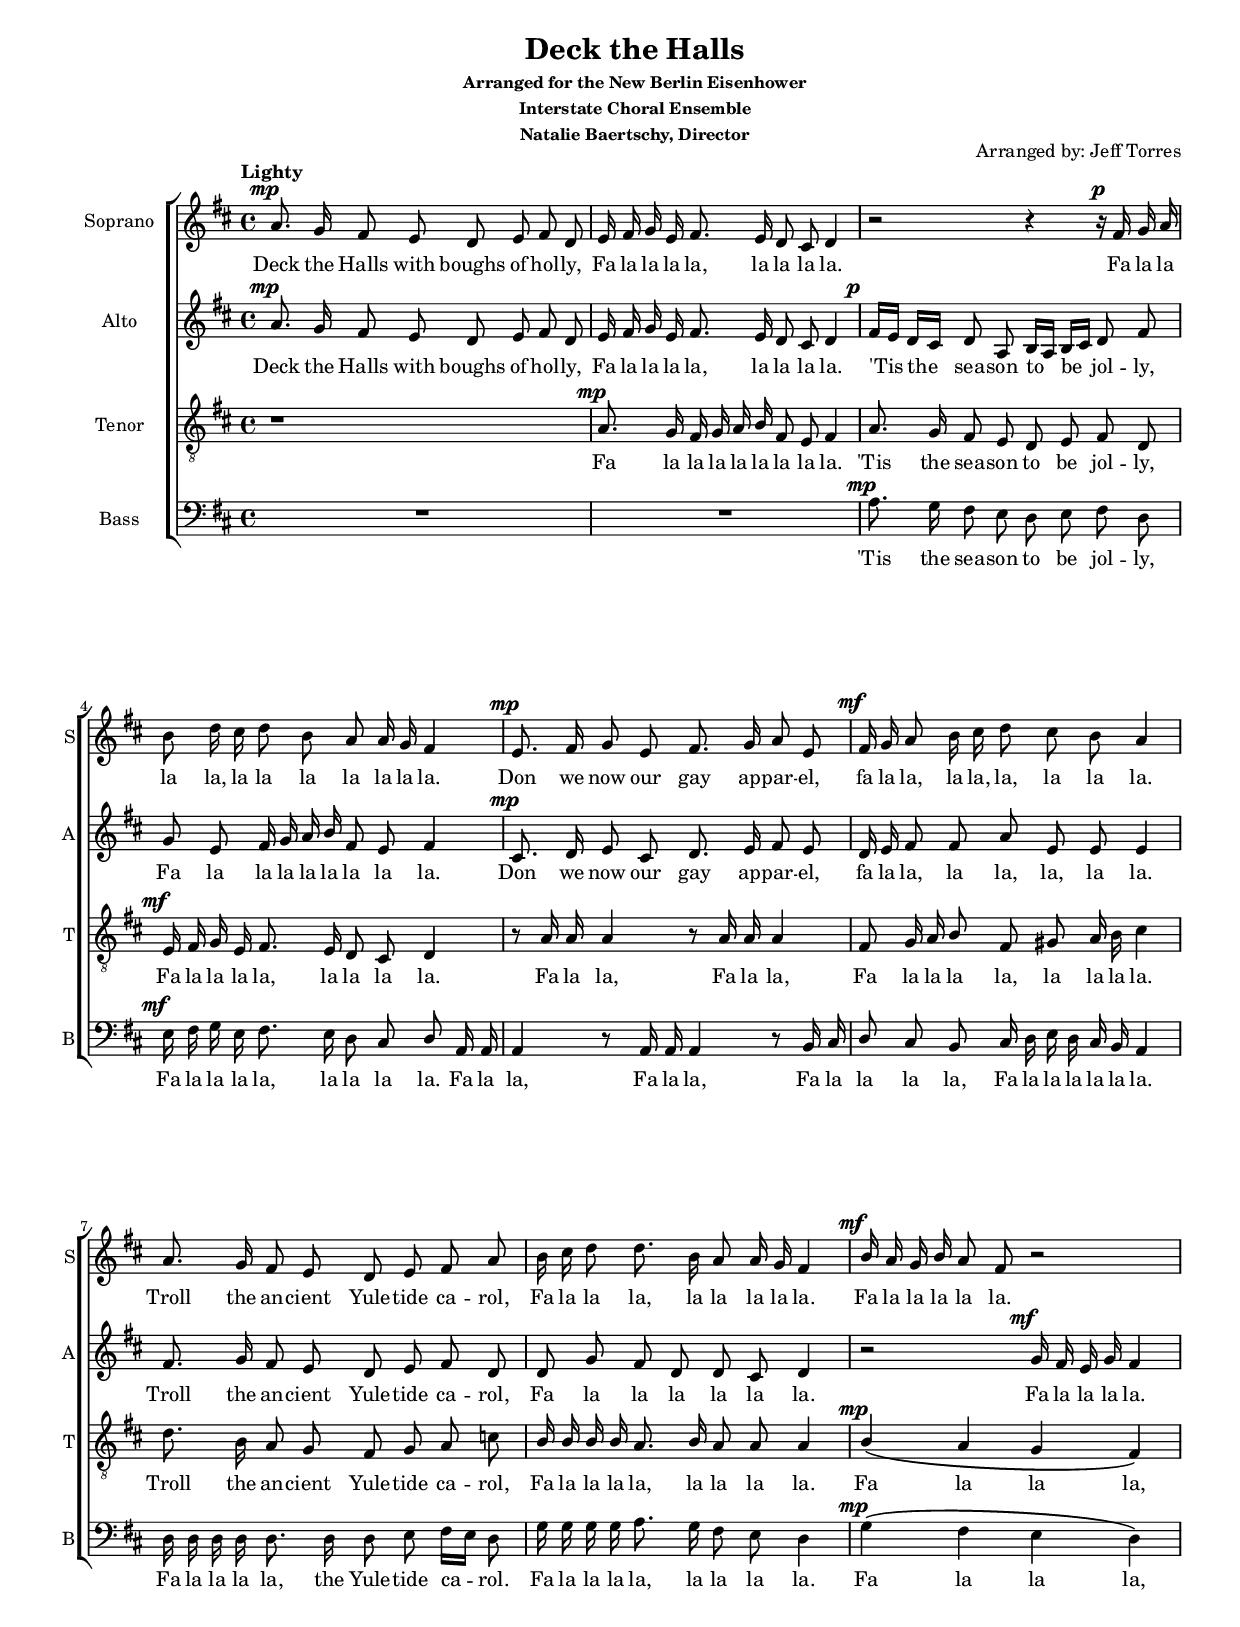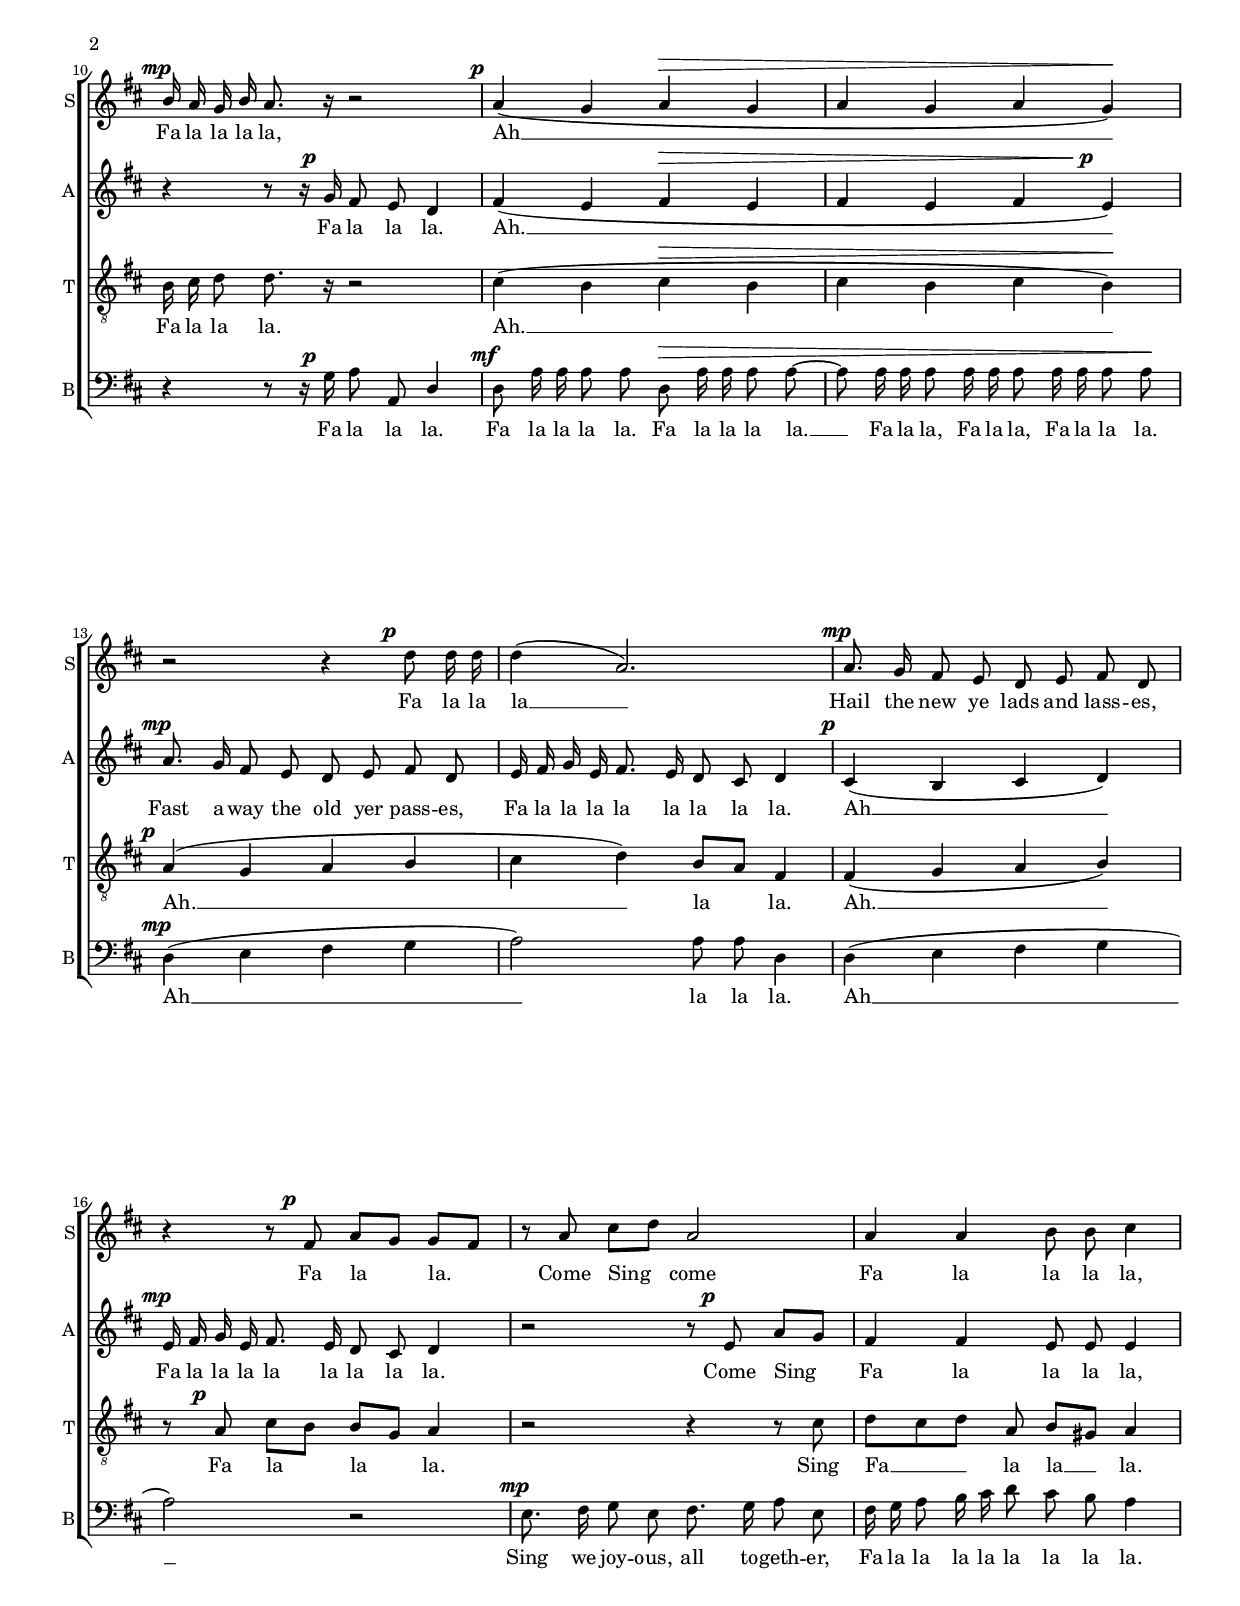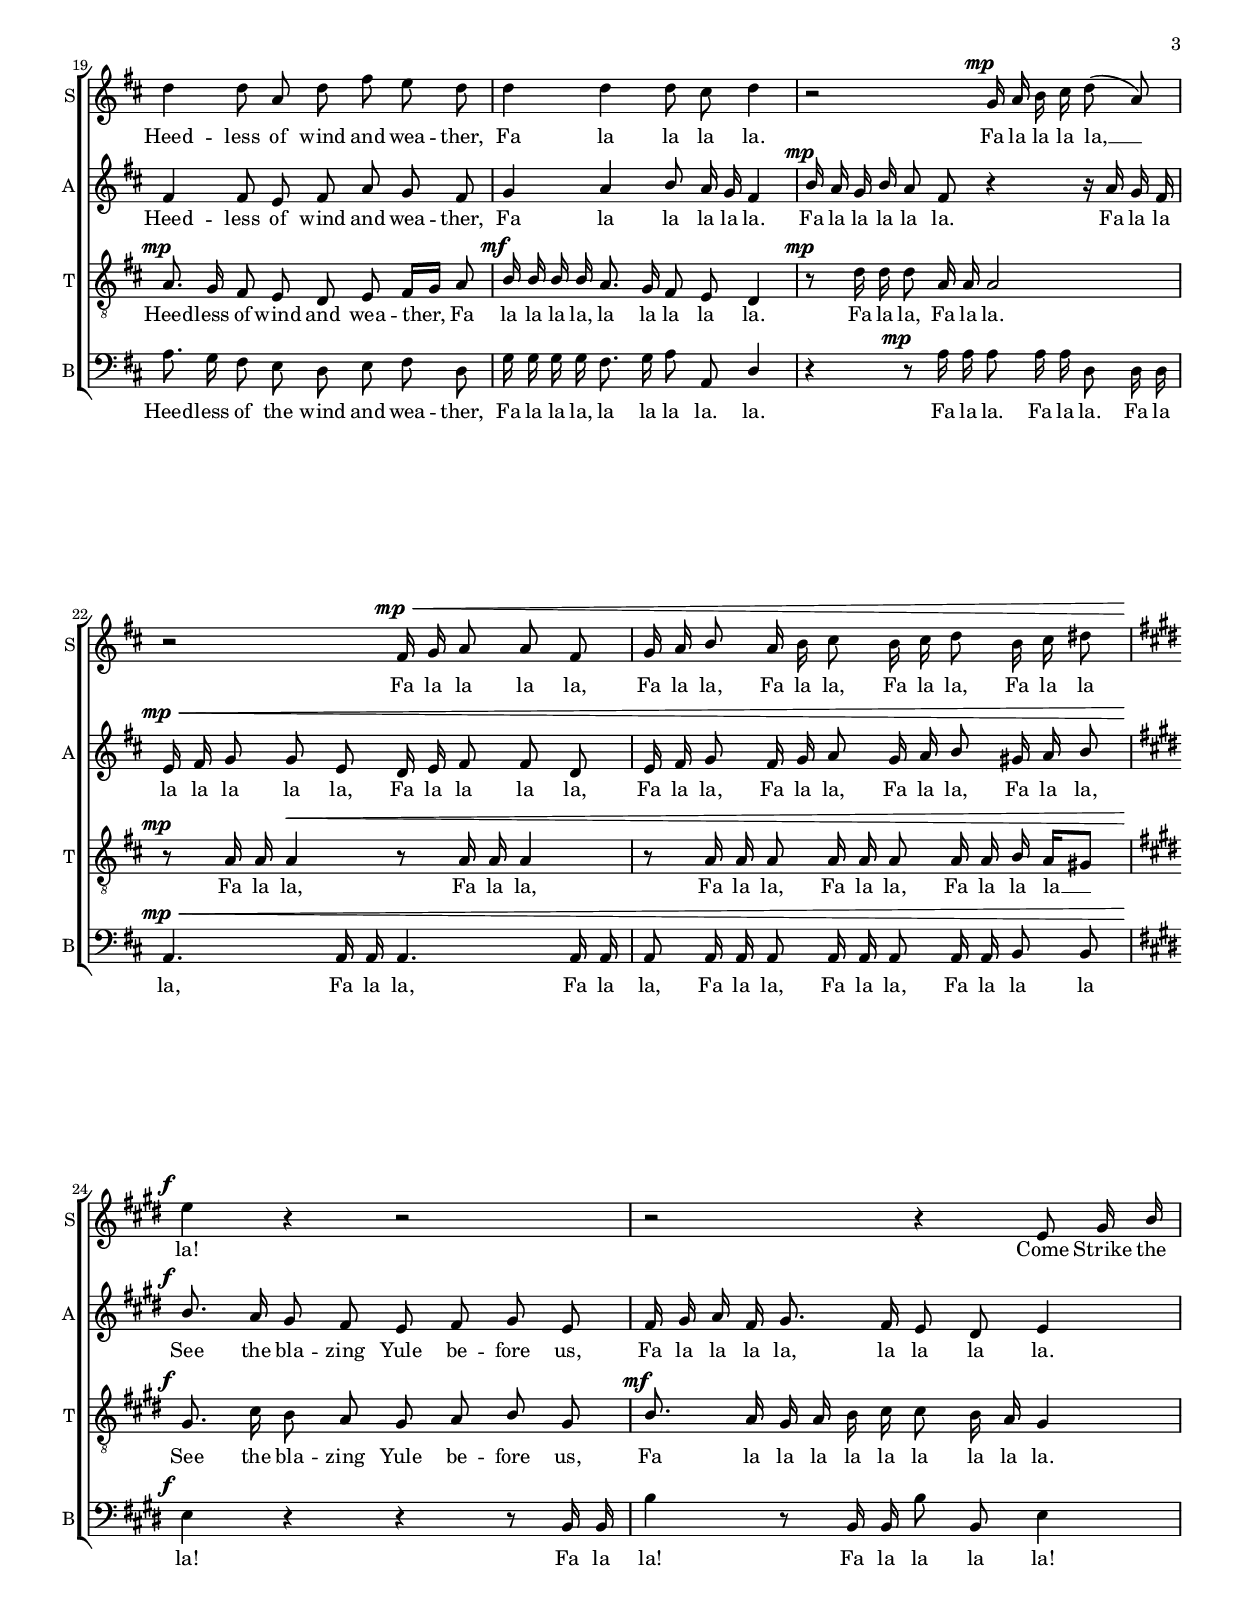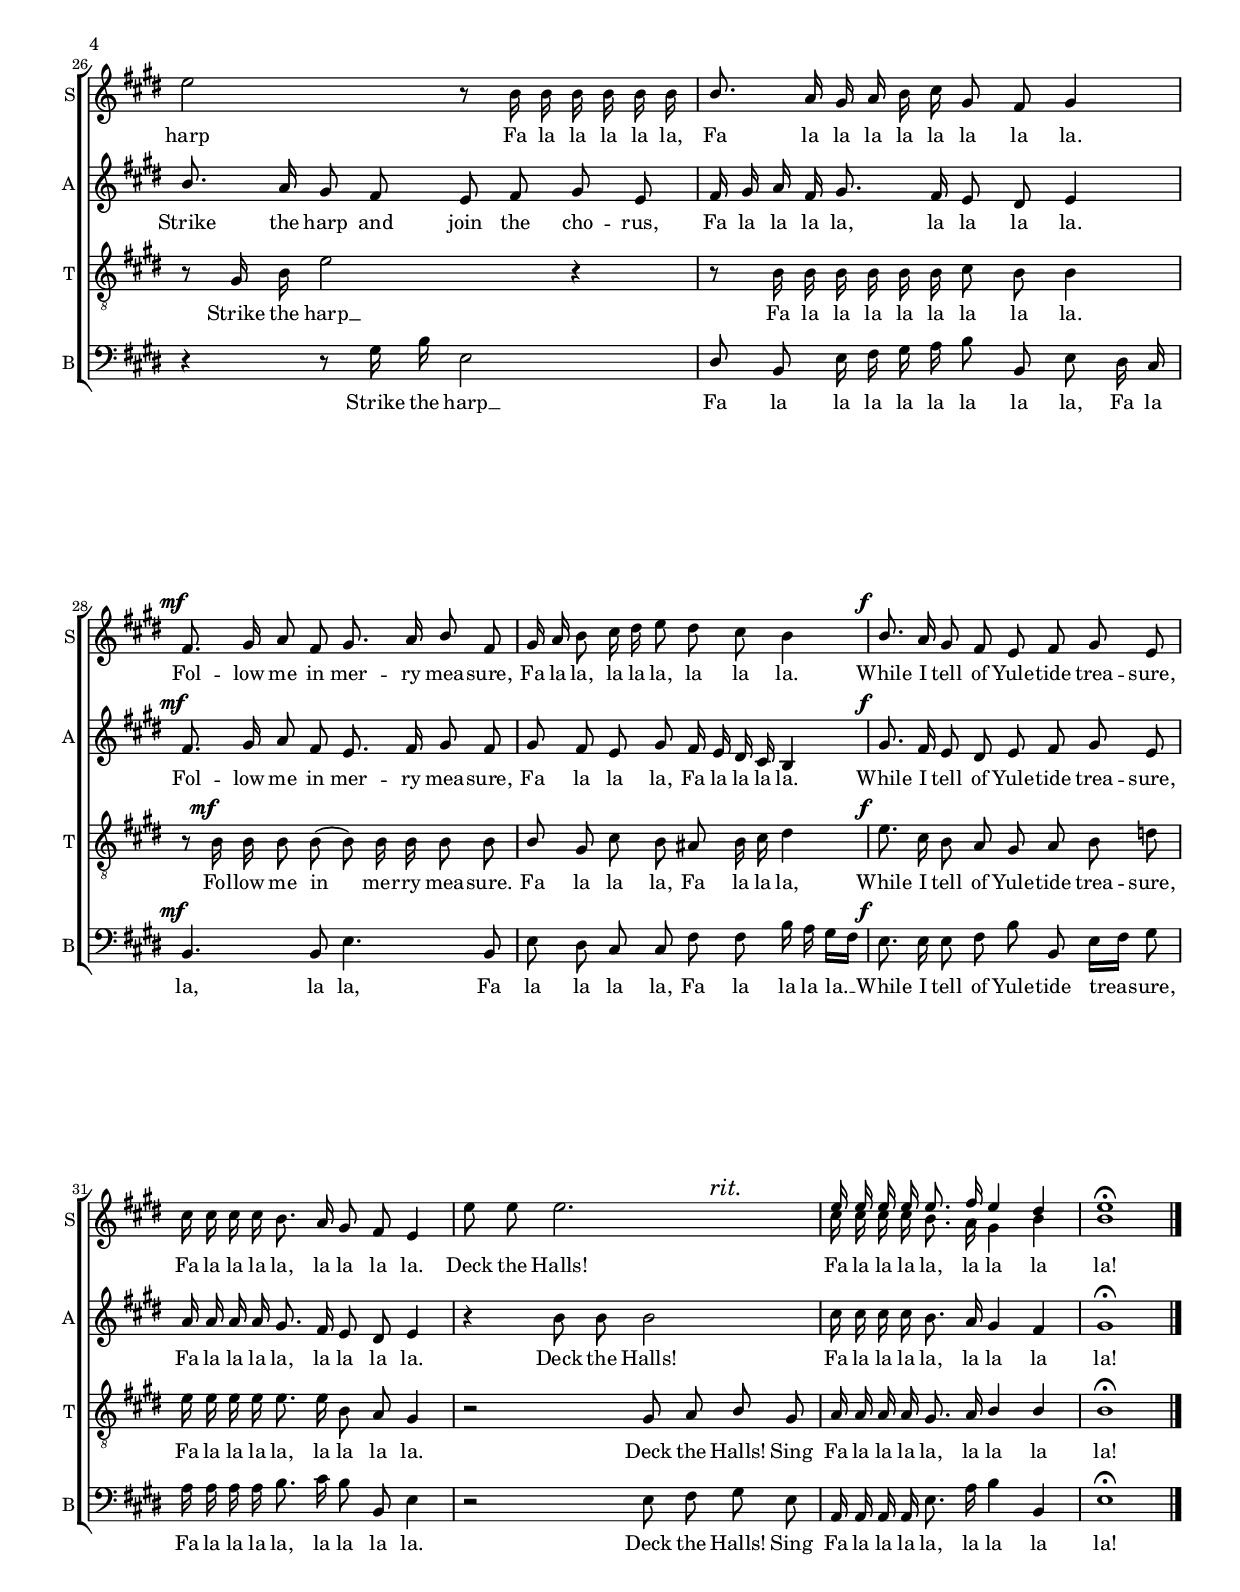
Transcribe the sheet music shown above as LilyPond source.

\version "2.16.2"

% закомментируйте строку ниже, чтобы получался pdf с навигацией
#(ly:set-option 'point-and-click #f)
#(ly:set-option 'midi-extension "mid")
#(ly:set-option 'embed-source-code #t) % внедряем исходник как аттач к pdf
#(set-default-paper-size "a4")

% move dynamics a bit left (to be not up/under the note, but before)
placeDynamicsLeft = { \override DynamicText.X-offset = #-2.5 }

keyTime = { \key d \major \time 4/4 \placeDynamicsLeft }

soprano = \relative a'  { 
  \clef "treble"
  \dynamicUp
  \autoBeamOff
  a8.\mp g16 fis8 e d e fis d | e16 fis g e fis8. e16 d8 cis d4| r2 r4 r16 fis\p g a |
  b8 d16 cis d8 b a a16 g fis4 | e8.\mp fis16 g8 e fis8. g16 a8 e | fis16\mf g a8 b16 cis d8 cis b a4 |
  a8. g16 fis8 e d e fis a | b16 cis d8 d8. b16 a8 a16 g fis4 | b16\mf a g b a8 fis r2 |
  
  b16\mp a g b a8. r16 r2 | a4\p( g a\> g | a g a g\!) |
  r2 r4 d'8\p d16 d d4( a2.) | a8.\mp g16 fis8 e d e fis d |
  r4 r8 fis8\p a[ g] g[ fis] | r8 a cis[ d] a2 | a4 a b8 b cis4 |
  
  d4 d8 a d fis e d | d4 d d8 cis d4 | r2 g,16\mp a b cis d8( a) |
  r2 fis16\mp\< g a8 a fis | g16 a b8 a16 b cis8 b16 cis d8 b16 cis dis8 |
  \key e \major e4\f r r2 | r r4 e,8 gis16 b |
  
  e2 r8 b16 b b b b b | b8. a16 gis a b cis gis8 fis gis4 |
  fis8.\mf gis16 a8 fis gis8. a16 b8 fis | gis16 a b8 cis16 dis e8 dis cis b4 | b8.\f a16 gis8 fis e fis gis e |
  cis'16 cis cis cis b8. a16 gis8 fis e4 | e'8 e << e2. { s4 s4 \mark \markup { \italic "rit." } s4} >> | 
  %<cis e>16 <cis e> <cis e> <cis e> <b e>8. <a fis'>16 <gis e'>4 <b dis>| <b e>1\fermata
  %<< { e16 e e e e8. fis16 e4 dis e1\fermata } \\ { cis16 cis cis cis b8. a16 gis4 b b1 }  >>
  << { \voiceOne e16 e e e e8. fis16 e4 dis e1\fermata } \new Voice { \voiceTwo \autoBeamOff cis16 cis cis cis b8. a16 gis4 b b1 }  >>
  \bar "|."
  
}

alto = \relative a' { 
  \clef "treble" \dynamicUp
  \autoBeamOff
  a8.\mp g16 fis8 e d e fis d | e16 fis g e fis8. e16 d8 cis d4 | fis16\p[ e] d[ cis] d8 a b16[ a] b[ cis] d8 fis |
  g e fis16 g a b fis8 e fis4 | cis8.\mp d16 e8 cis d8. e16 fis8 e | d16 e fis8 fis a e e e4 |
  fis8. g16 fis8 e d e fis d | d g fis d d cis d4 | r2 g16\mf fis e g fis4 | 
  
  r4 r8 r16 g\p fis8 e d4 | fis4( e fis\> e fis e fis e\p) |
  a8.\mp g16 fis8  e d e fis d | e16 fis g e fis8. e16 d8 cis d4 | cis\p( b cis d) |
  e16\mp fis g e fis8. e16 d8 cis d4 | r2 r8 e\p a[ g] | fis4 fis e8 e e4 |
  
  fis4 fis8 e fis a g fis | g4 a b8 a16 g fis4 | b16\mp a g b a8 fis r4 r16 a16 g fis |
  e\mp\< fis g8 g e d16 e fis8 fis d | e16 fis g8 fis16 g a8 g16 a b8 gis16 a b8 |
  \key e \major b8.\f a16 gis8 fis e fis gis e | fis16 gis a fis gis8. fis16 e8 dis e4 |
  
  b'8. a16 gis8 fis e fis gis e | fis16 gis a fis gis8. fis16 e8 dis e4 |
  fis8.\mf gis16 a8 fis e8. fis16 gis8 fis | gis fis e gis fis16 e dis cis b4| gis'8.\f fis16 e8 dis e fis gis e |
  a16 a a a gis8. fis16 e8 dis e4 | r4 b'8 b b2 | cis16 cis cis cis b8. a16 gis4 fis | gis1\fermata
}

tenor =  \relative a {
  \clef "G_8" \dynamicUp
  \autoBeamOff
   r1 | a8.\mp g16 fis16 g a b fis8 e fis4 | a8. g16 fis8 e d e fis d |
   e16\mf fis g e fis8. e16 d8 cis d4 | r8 a'16 a a4 r8 a16 a a4 | fis8 g16 a b8 fis gis a16 b cis4 |
   d8. b16 a8 g fis g a c | b16 b b b a8. b16 a8 a a4 | b\mp\( a g fis\) |
   
   b16 cis d8 d8. r16 r2 | cis4( b cis\> b | cis b cis b\!) |
   a\p( g a b | cis d) b8[ a] fis4| fis( g a b) |
   r8 a\p cis[ b] b[ g] a4 | r2 r4 r8 cis | d[ cis d] a b[ gis] a4 |
   
   a8.\mp g16 fis8 e d e fis16[ g] a8 | b16\mf b b b a8. g16 fis8 e d4 | r8\mp d'16 d d8 a16 a a2 |
   r8\mp a16 a a4\< r8 a16 a a4 | r8 a16 a a8 a16 a a8 a16 a b a[ gis8] |
   \key e \major gis8.\f cis16 b8 a gis a b gis | b8.\mf a16 gis a b cis cis8 b16 a gis4 |
   
   r8 gis16 b e2 r4 | r8 b16 b b b b b cis8 b b4 |
   r8 b16\mf b b8 b( b) b16 b b8 b | b gis cis b ais b16 cis dis4 | e8.\f cis16 b8  a gis a b d |
   e16 e e e e8. e16 b8 a gis4 | r2 gis8 a b gis | a16 a a a gis8. a16 b4 b | b1\fermata
   
  }
  
bass = \relative g {
  \clef "bass" \dynamicUp
  \autoBeamOff
  R1*2 | a8.\mp g16 fis8 e d e fis d |
  e16\mf fis g e fis8. e16 d8 cis d a16 a | a4 r8 a16 a a4 r8 b16 cis | d8 cis b cis16 d e d cis b a4 |
  d16 d d d d8. d16 d8 e fis16[ e] d8 | g16 g g g a8. g16 fis8 e d4 | g\mp\( fis e d\)
  
  r4 r8 r16 g\p a8 a, d4 | d8\mf a'16 a a8 a d,\> a'16 a a8 a~ | a a16 a a8 a16 a a8 a16 a a8 a\! |
  d,4\mp( e fis g | a2) a8 a d,4 | d( e fis g |
  a2) r2 | e8.\mp fis16 g8 e fis8. g16 a8 e | fis16 g a8 b16 cis d8 cis8 b a4 |
  
  a8. g16 fis8 e d e fis d | g16 g g g fis8. g16 a8 a, d4 | r r8\mp a'16 a a8 a16 a d,8 d16 d |
  a4.\mp\< a16 a a4. a16 a | a8 a16 a a8 a16 a a8 a16 a b8 b |
  \key e \major e4\f r4 r r8 b16 b | b'4 r8 b,16 b b'8 b, e4 |
  
  r4 r8 gis16 b e,2 | dis8 b e16 fis gis a b8 b, e dis16 cis |
  b4.\mf b8 e4. b8 | e8 dis cis cis fis fis b16 a gis[ fis] | e8.\f e16 e8 fis b b, e16[ fis] gis8 |
  a16 a a a b8. cis16 b8 b, e4 | r2 e8 fis gis e | a,16 a a a e'8. a16 b4 b, | e1\fermata
}

sorpanot = \lyricmode {
  Deck the Halls with boughs of hol -- ly,
  Fa la la la la, la la la la.
  Fa la la la la, la la la la la la la. 
  Don we now our gay ap -- par -- el,
  fa la la, la la, la, la la la.
  Troll the an -- cient Yule -- tide ca -- rol,
  Fa la la la, la la la la la. Fa la la la la la.
  Fa la la la la, Ah __ Fa la la la __
  Hail the new ye lads and lass -- es,
  Fa la la.
  Come Sing come 
  Fa la la la la, 
  Heed -- less of wind and wea -- ther, 
  Fa la la la la. Fa la la la la, __
  Fa la la la la, Fa la la, Fa la la, Fa la la, Fa la la la!
  Come Strike the harp
  Fa la la la la la, Fa la la la la la la la la.
  Fol -- low me in mer -- ry mea -- sure, 
  Fa la la, la la la, la la la.
  While I tell of Yule -- tide trea -- sure, 
  Fa la la la la, la la la la.
  Deck the Halls! 
    Fa la la la la, la la la la!

}

altot = \lyricmode {
  Deck the Halls with boughs of hol -- ly, 
  Fa la la la la, la la la la.
  'Tis the sea -- son to be jol -- ly, 
  Fa la la la la la la la la.
  Don we now our gay ap -- par -- el, 
  fa la la,  la la, la, la la.
  Troll the an -- cient Yule -- tide ca -- rol, 
  Fa la la la la la la. Fa la la la la.
  Fa la la la. Ah. __ 
  Fast a -- way the old yer pass -- es,
  Fa la la la la la la la la. Ah __
  Fa la la la la la la la la.
  Come Sing
  Fa la la la la,
  Heed -- less of wind and wea -- ther,
  Fa la la la la la. Fa la la la la la.
  Fa la la la la la la la, Fa la la la la,
  Fa la la, Fa la la, Fa la la, Fa la la,
  See the bla -- zing Yule be -- fore us,
  Fa la la la la, la la la la.
  Strike the harp and join the cho -- rus,
  Fa la la la la, la la la la.
  Fol -- low me in mer -- ry mea -- sure, 
  Fa la la la, Fa la la la la.
  While I tell of Yule -- tide trea -- sure, 
  Fa la la la la, la la la la.
  Deck the Halls! 
  Fa la la la la, la la la la!
}

tenort = \lyricmode {
  Fa la la la la la la la la.
  'Tis the sea -- son to be jol -- ly, 
  Fa la la la la, la la la la.
  Fa la la, Fa la la, Fa la la la la, la la la la.
  Troll the an -- cient Yule -- tide ca -- rol, 
  Fa la la la la, la la la la. Fa la la la,
  
  Fa la la la. Ah. __ Ah. __ la la.
  Ah. __ Fa la la la.
  Sing Fa __ la la __ la.
  Heed -- less of wind and wea -- ther,
  Fa la la la la, la la la la la.
  Fa la la, Fa la la. Fa la la, Fa la la, Fa la la, Fa la la, Fa la la la __
  See the bla -- zing Yule be -- fore us,
  Fa la la la la la la la la la.
  
  Strike the harp __
  Fa la la la la la  la la la.
  Fol -- low me in mer -- ry mea -- sure. Fa la la la, Fa la la la, 
  While I tell of Yule -- tide trea -- sure, 
  Fa la la la  la, la la la la.
  Deck the Halls! Sing
  Fa la la la la, la la la la!
}

basst = \lyricmode {
  'Tis the sea -- son to be jol -- ly, 
  Fa la la la la, la la la la.
  Fa la la, Fa la la, Fa la la la la, Fa la la la la la la.
  Fa la la la la, the Yule -- tide ca -- rol.
  Fa la la la la, la la la la. Fa la la la,
  
  Fa la la la. Fa la la la la. Fa la la la la. __ Fa la la, Fa la la, Fa la la la.
  Ah __ la la la.
  Ah __
  Sing we joy -- ous, all to -- geth -- er, Fa la la  la la la la la la.
  Heed -- less of the wind and wea -- ther,
  Fa la la la, la la la la. la.
  Fa la la. Fa la la. Fa la la, Fa la la, Fa la la, Fa la la, Fa la la, Fa la la la la!
  Fa la la!
  Fa la la la la!
  
  Strike the harp __ 
  Fa la  la la la la la la la,
  Fa la la, la la, 
  Fa la la la la, Fa la la la la. __
  While I tell of Yule -- tide trea -- sure, 
  Fa la la la la, la la la la.
  Deck the Halls! Sing 
  Fa la la la la, la la la la!
}

\paper {
  #(set-default-paper-size "a4")
  
  top-margin = 15
  left-margin = 15
  right-margin = 10
  bottom-margin = 15
  ragged-bottom = ##f
}
#(set-global-staff-size 16)
  
\header {
  title = "Deck the Halls"
  subsubtitle = \markup { \column \center-align { \line { Arranged for the New Berlin Eisenhower }
                                 \line { Interstate Choral Ensemble  } 
                                 \line { Natalie Baertschy, Director } } }
  arranger = "Arranged by: Jeff Torres"
  %tagline = \markup { Engraved at \simple #(strftime "%Y-%m-%d" (localtime (current-time))) with \with-url #"http://lilypond.org/" \line { LilyPond \simple #(lilypond-version) (http://lilypond.org/) } }             
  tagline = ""
}


\score { 
  
  \new ChoirStaff <<    
    \new Staff = "sopranos" <<
      \tempo "Lighty "
      \set Staff.midiInstrument = #"voice oohs"
      \set Staff.instrumentName = #"Soprano"
      \set Staff.shortInstrumentName = #"S"
      \new Voice = "sopranos" { \keyTime  \soprano }
    >>
    \new Lyrics \lyricsto "sopranos" { \sorpanot }
    \new Staff  = "altos" <<
      \set Staff.midiInstrument = #"voice oohs"
      \set Staff.instrumentName = #"Alto"
      \set Staff.shortInstrumentName = #"A"
      \new Voice = "altos" { \keyTime \alto }
    >>
    \new Lyrics \lyricsto "altos" { \altot }
    \new Staff = "tenors" <<
      \set Staff.midiInstrument = #"voice oohs"
      \set Staff.instrumentName = #"Tenor"
      \set Staff.shortInstrumentName = #"T"
      \new Voice = "tenors" { \keyTime \tenor }
    >>
    \new Lyrics \lyricsto "tenors" { \tenort }
    \new Staff = "basses" <<
      \set Staff.midiInstrument = #"voice oohs"
      \set Staff.instrumentName = #"Bass"
      \set Staff.shortInstrumentName = #"B"
      \new Voice = "basses" { \keyTime \bass }
    >>
    \new Lyrics \lyricsto "basses" { \basst }
  >>
  \layout {
    \context {
    \Voice
    \consists "Melody_engraver"
    \override Stem.neutral-direction = #'()
    }
  }
  \midi {}
}
